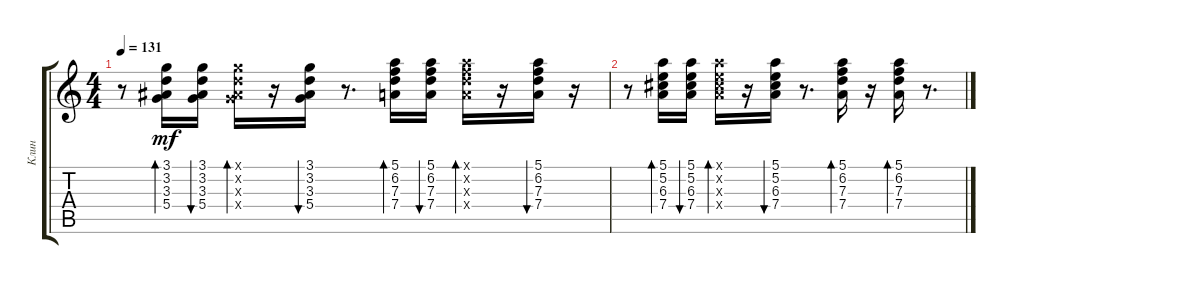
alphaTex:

\track ("Клин" "Клин") {instrument electricguitarclean}
\staff {score tabs}
\tuning (E4 B3 G3 D3 A2 E2) {hide}
\ts (4 4)
\tempo 131
\clef g2
\ks c
r.8{dy mf} (3.1 3.2 3.3 5.4).16{bd 30} (3.1 3.2 3.3 5.4).16{bu 30} (3.1{x} 3.2{x} 3.3{x} 5.4{x}).16{bd 30} r.16 (3.1 3.2 3.3 5.4).16{bu 30} r.8{d} (5.1 6.2 7.3 7.4).16{bd 30} (5.1 6.2 7.3 7.4).16{bu 30} (5.1{x} 6.2{x} 7.3{x} 7.4{x}).16{bd 30} r.16 (5.1 6.2 7.3 7.4).16{bu 30} r.16 |
r.8 (5.1 5.2 6.3 7.4).16{bd 30} (5.1 5.2 6.3 7.4).16{bu 30} (5.1{x} 5.2{x} 6.3{x} 7.4{x}).16{bd 30} r.16 (5.1 5.2 6.3 7.4).16{bu 30} r.8{d} (5.1 6.2 7.3 7.4).16{bd 30} r.16 (5.1 6.2 7.3 7.4).16{bd 30} r.8{d}
